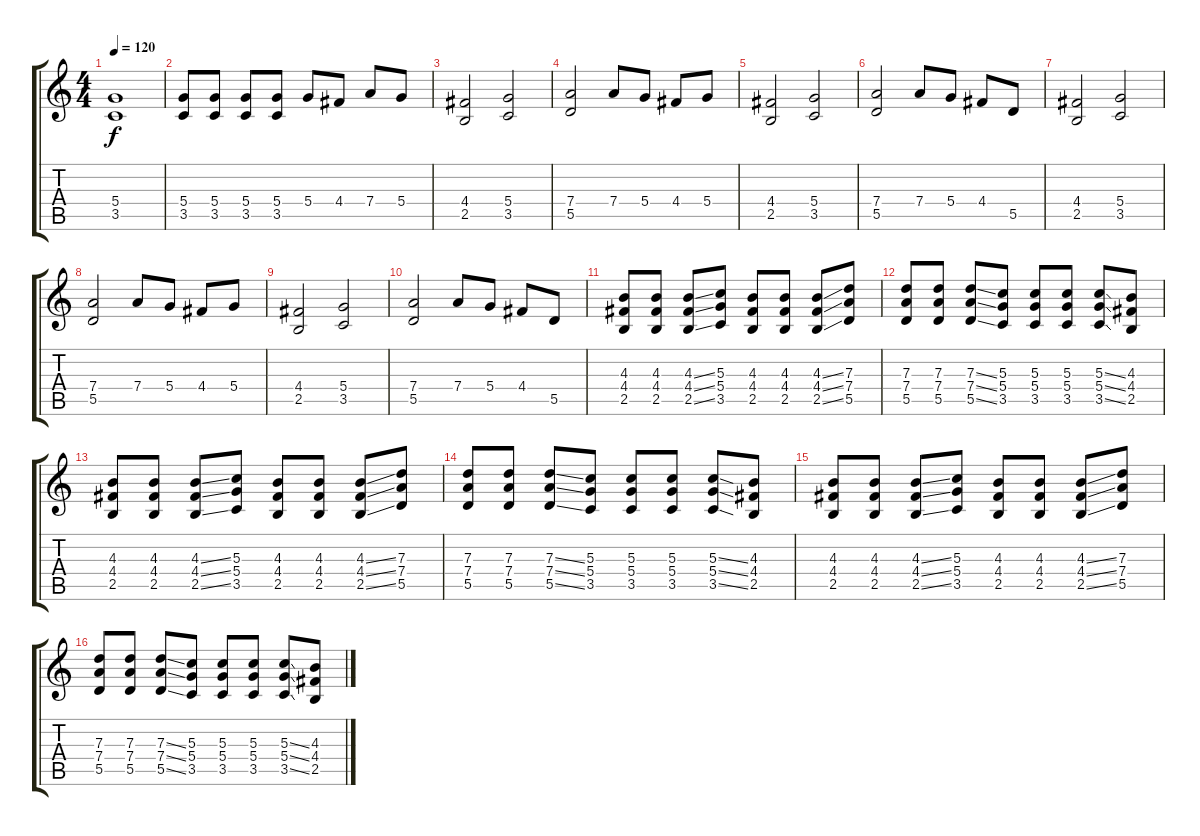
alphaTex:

\track "" {instrument overdrivenguitar}
\staff {score tabs}
\tuning (E4 B3 G3 D3 A2 E2) {hide}
\ts (4 4)
\tempo 120
\clef g2
\ks c
(5.4 3.5).1{dy f} |
(5.4 3.5).8 (5.4 3.5).8 (5.4 3.5).8 (5.4 3.5).8 5.4.8 4.4.8 7.4.8 5.4.8 |
(4.4 2.5).2 (5.4 3.5).2 |
(7.4 5.5).2 7.4.8 5.4.8 4.4.8 5.4.8 |
(4.4 2.5).2 (5.4 3.5).2 |
(7.4 5.5).2 7.4.8 5.4.8 4.4.8 5.5.8 |
(4.4 2.5).2 (5.4 3.5).2 |
(7.4 5.5).2 7.4.8 5.4.8 4.4.8 5.4.8 |
(4.4 2.5).2 (5.4 3.5).2 |
(7.4 5.5).2 7.4.8 5.4.8 4.4.8 5.5.8 |
(4.3 4.4 2.5).8 (4.3 4.4 2.5).8 (4.3{ss} 4.4{ss} 2.5{ss}).8 (5.3 5.4 3.5).8 (4.3 4.4 2.5).8 (4.3 4.4 2.5).8 (4.3{ss} 4.4{ss} 2.5{ss}).8 (7.3 7.4 5.5).8 |
(7.3 7.4 5.5).8 (7.3 7.4 5.5).8 (7.3{ss} 7.4{ss} 5.5{ss}).8 (5.3 5.4 3.5).8 (5.3 5.4 3.5).8 (5.3 5.4 3.5).8 (5.3{ss} 5.4{ss} 3.5{ss}).8 (4.3 4.4 2.5).8 |
(4.3 4.4 2.5).8 (4.3 4.4 2.5).8 (4.3{ss} 4.4{ss} 2.5{ss}).8 (5.3 5.4 3.5).8 (4.3 4.4 2.5).8 (4.3 4.4 2.5).8 (4.3{ss} 4.4{ss} 2.5{ss}).8 (7.3 7.4 5.5).8 |
(7.3 7.4 5.5).8 (7.3 7.4 5.5).8 (7.3{ss} 7.4{ss} 5.5{ss}).8 (5.3 5.4 3.5).8 (5.3 5.4 3.5).8 (5.3 5.4 3.5).8 (5.3{ss} 5.4{ss} 3.5{ss}).8 (4.3 4.4 2.5).8 |
(4.3 4.4 2.5).8 (4.3 4.4 2.5).8 (4.3{ss} 4.4{ss} 2.5{ss}).8 (5.3 5.4 3.5).8 (4.3 4.4 2.5).8 (4.3 4.4 2.5).8 (4.3{ss} 4.4{ss} 2.5{ss}).8 (7.3 7.4 5.5).8 |
(7.3 7.4 5.5).8 (7.3 7.4 5.5).8 (7.3{ss} 7.4{ss} 5.5{ss}).8 (5.3 5.4 3.5).8 (5.3 5.4 3.5).8 (5.3 5.4 3.5).8 (5.3{ss} 5.4{ss} 3.5{ss}).8 (4.3 4.4 2.5).8
